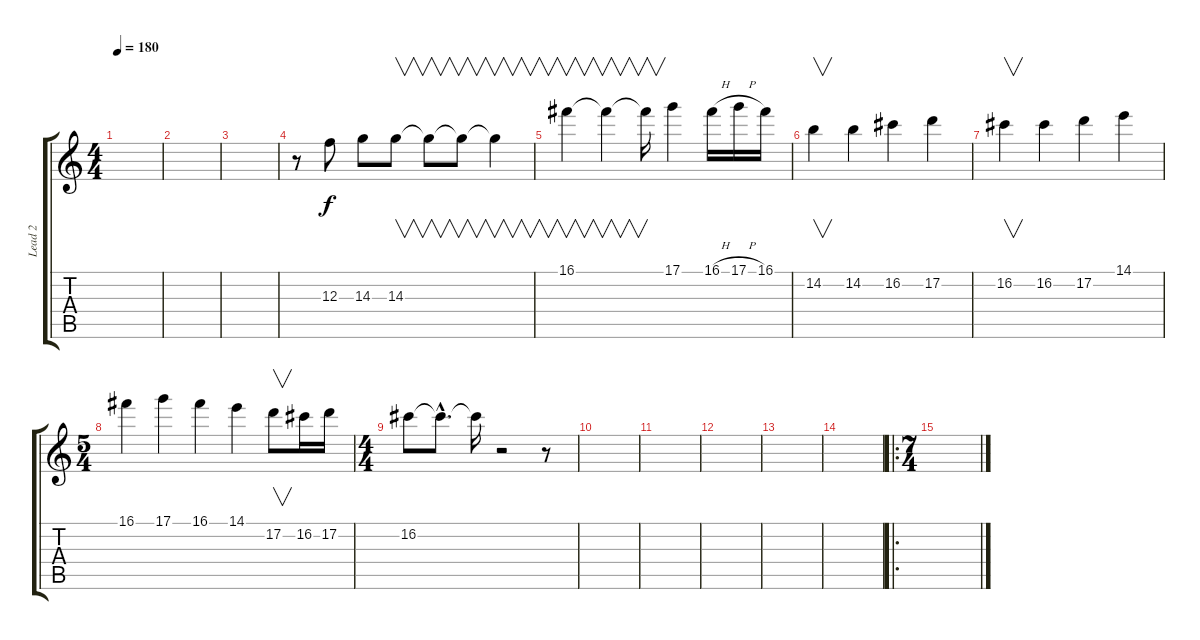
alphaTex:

\track ("Lead 2" "Lead 2") {instrument distortionguitar}
\staff {score tabs}
\tuning (D4 A3 F3 C3 G2 D2) {hide}
\ts (4 4)
\tempo 180
\clef g2
\ks c
|
|
|
r.8 12.3.8 14.3.8 14.3.8{v} 14.3{t}.8{v} 14.3{t}.8{v} 14.3{t}.4{v} |
16.1.4{v} 16.1{t}.4{v} 16.1{t}.16{v} 17.1.4 16.1{h}.16 17.1{h}.16 16.1.16 |
14.2.4{v} 14.2.4 16.2.4 17.2.4 |
16.2.4{v} 16.2.4 17.2.4 14.1.4 |
\ts (5 4)
16.1.4 17.1.4 16.1.4 14.1.4 17.2.8{v} 16.2.16 17.2.16 |
\ts (4 4)
16.2.8 16.2{hac t}.8{d} 16.2{t}.16 r.2 r.8 |
|
|
|
|
|
\ro
\ts (7 4)
